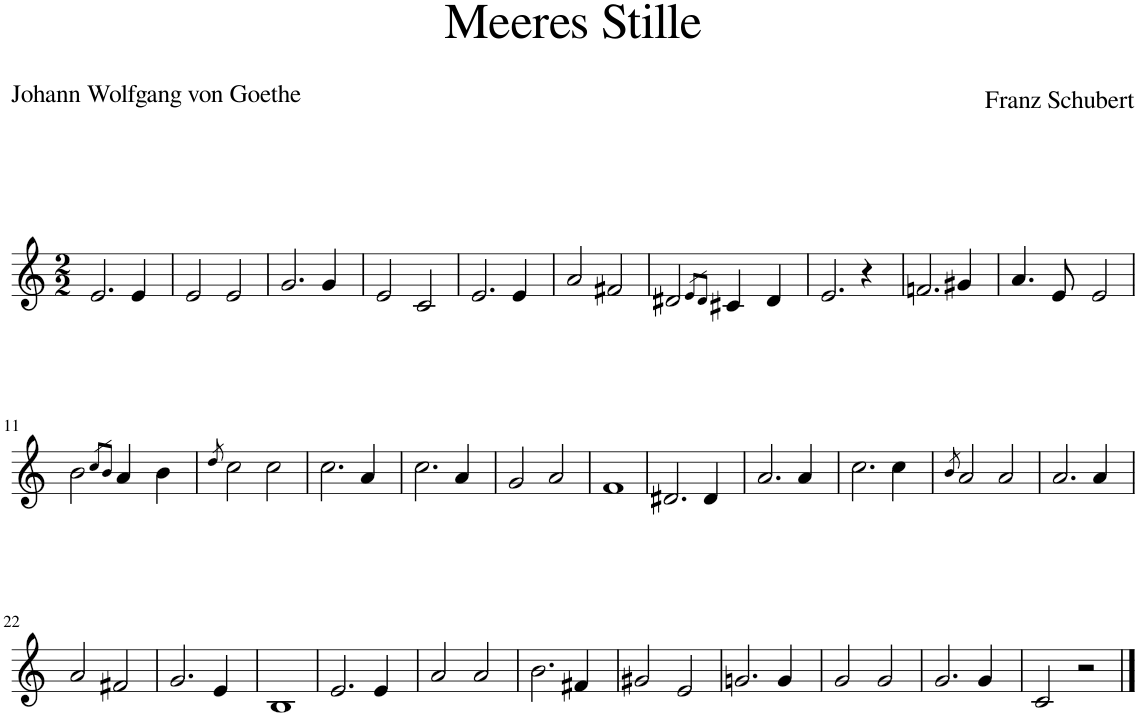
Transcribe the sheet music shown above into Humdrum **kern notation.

**kern
*part1
*staff1
*I"Piano
*I'Pno
*clefG2
*k[]
*M2/2
=1
2.e/
4e/
=2
2e/
2e/
=3
2.g/
4g/
=4
2e/
2c/
=5
2.e/
4e/
=6
2a/
2f#X/
=7
2d#X/
8qe/L
8qd#/J
4c#X/
4d#/
=8
2.e/
4r
=9
2.fn/
4g#X/
=10
4.a/
8e/
2e/
!!LO:LB:g=z
=11
2b\
8qcc/L
8qb/J
4a/
4b\
=12
8qdd/
2cc\
2cc\
=13
2.cc\
4a/
=14
2.cc\
4a/
=15
2g/
2a/
=16
1f
=17
2.d#X/
4d#/
=18
2.a/
4a/
=19
2.cc\
4cc\
=20
8qb/
2a/
2a/
=21
2.a/
4a/
!!LO:LB:g=z
=22
2a/
2f#X/
=23
2.g/
4e/
=24
1B
=25
2.e/
4e/
=26
2a/
2a/
=27
2.b\
4f#X/
=28
2g#X/
2e/
=29
2.gn/
4g/
=30
2g/
2g/
=31
2.g/
4g/
=32
2c/
2r
==
*-
